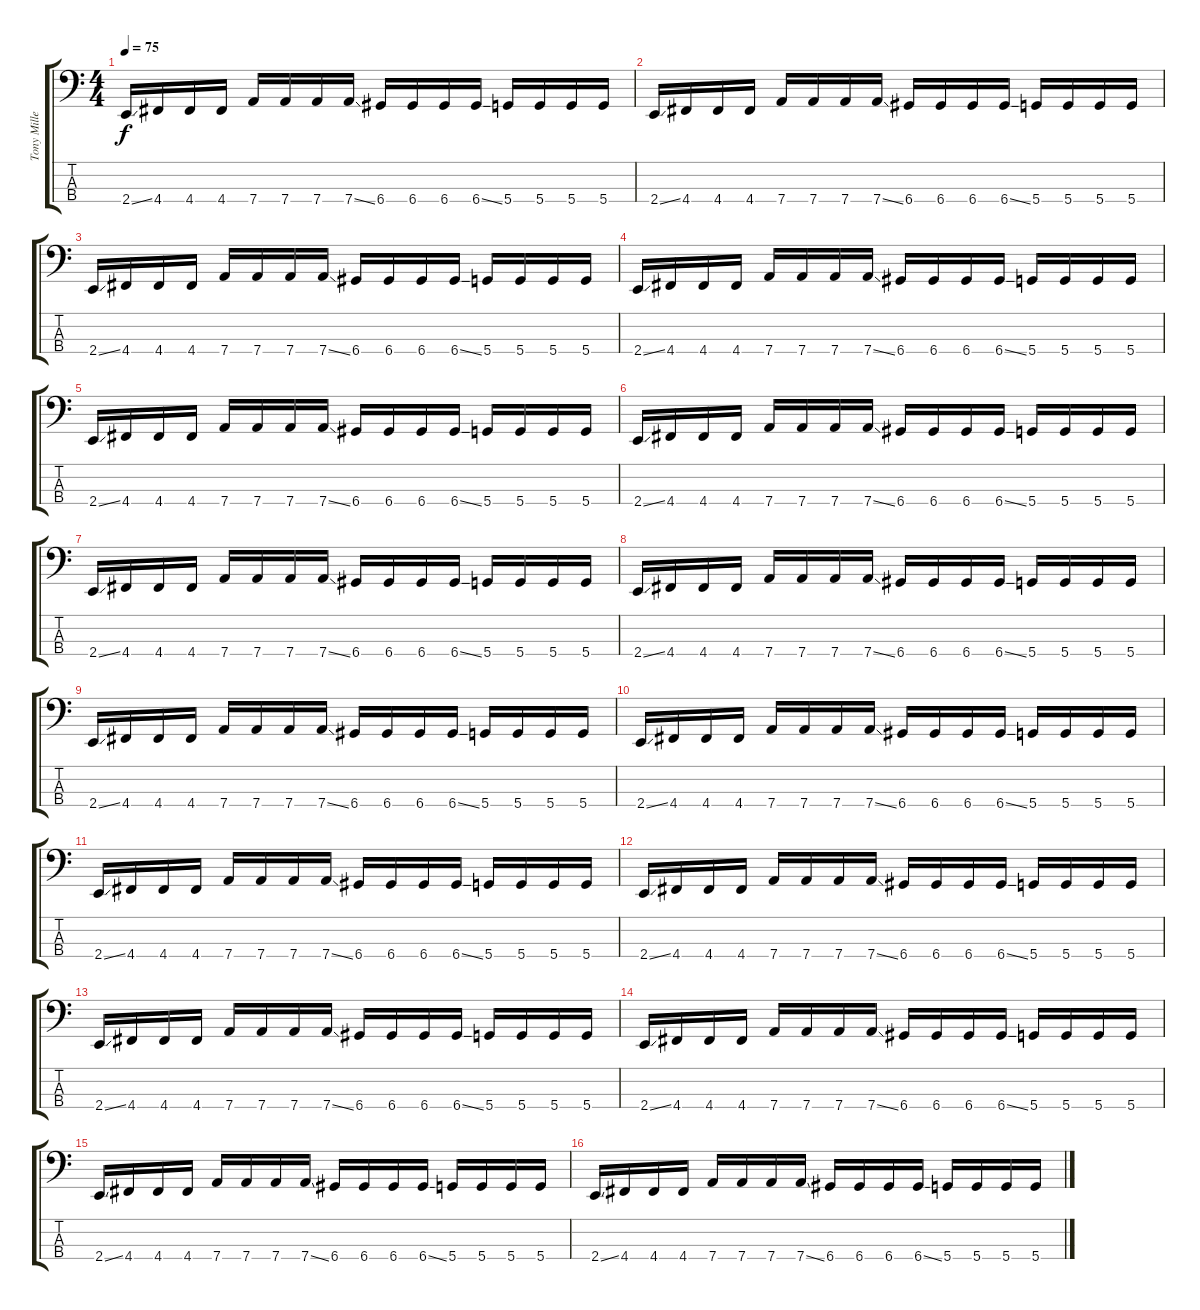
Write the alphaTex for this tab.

\track ("Tony Miller (Bass)" "Tony Mille") {instrument slapbass2}
\staff {score tabs}
\tuning (G2 D2 A1 D1) {hide}
\ts (4 4)
\tempo 75
\clef f4
\ks c
2.4{ss}.16{dy f} 4.4.16 4.4.16 4.4.16 7.4.16 7.4.16 7.4.16 7.4{ss}.16 6.4.16 6.4.16 6.4.16 6.4{ss}.16 5.4.16 5.4.16 5.4.16 5.4.16 |
2.4{ss}.16 4.4.16 4.4.16 4.4.16 7.4.16 7.4.16 7.4.16 7.4{ss}.16 6.4.16 6.4.16 6.4.16 6.4{ss}.16 5.4.16 5.4.16 5.4.16 5.4.16 |
2.4{ss}.16 4.4.16 4.4.16 4.4.16 7.4.16 7.4.16 7.4.16 7.4{ss}.16 6.4.16 6.4.16 6.4.16 6.4{ss}.16 5.4.16 5.4.16 5.4.16 5.4.16 |
2.4{ss}.16 4.4.16 4.4.16 4.4.16 7.4.16 7.4.16 7.4.16 7.4{ss}.16 6.4.16 6.4.16 6.4.16 6.4{ss}.16 5.4.16 5.4.16 5.4.16 5.4.16 |
2.4{ss}.16 4.4.16 4.4.16 4.4.16 7.4.16 7.4.16 7.4.16 7.4{ss}.16 6.4.16 6.4.16 6.4.16 6.4{ss}.16 5.4.16 5.4.16 5.4.16 5.4.16 |
2.4{ss}.16 4.4.16 4.4.16 4.4.16 7.4.16 7.4.16 7.4.16 7.4{ss}.16 6.4.16 6.4.16 6.4.16 6.4{ss}.16 5.4.16 5.4.16 5.4.16 5.4.16 |
2.4{ss}.16 4.4.16 4.4.16 4.4.16 7.4.16 7.4.16 7.4.16 7.4{ss}.16 6.4.16 6.4.16 6.4.16 6.4{ss}.16 5.4.16 5.4.16 5.4.16 5.4.16 |
2.4{ss}.16 4.4.16 4.4.16 4.4.16 7.4.16 7.4.16 7.4.16 7.4{ss}.16 6.4.16 6.4.16 6.4.16 6.4{ss}.16 5.4.16 5.4.16 5.4.16 5.4.16 |
2.4{ss}.16 4.4.16 4.4.16 4.4.16 7.4.16 7.4.16 7.4.16 7.4{ss}.16 6.4.16 6.4.16 6.4.16 6.4{ss}.16 5.4.16 5.4.16 5.4.16 5.4.16 |
2.4{ss}.16 4.4.16 4.4.16 4.4.16 7.4.16 7.4.16 7.4.16 7.4{ss}.16 6.4.16 6.4.16 6.4.16 6.4{ss}.16 5.4.16 5.4.16 5.4.16 5.4.16 |
2.4{ss}.16 4.4.16 4.4.16 4.4.16 7.4.16 7.4.16 7.4.16 7.4{ss}.16 6.4.16 6.4.16 6.4.16 6.4{ss}.16 5.4.16 5.4.16 5.4.16 5.4.16 |
2.4{ss}.16 4.4.16 4.4.16 4.4.16 7.4.16 7.4.16 7.4.16 7.4{ss}.16 6.4.16 6.4.16 6.4.16 6.4{ss}.16 5.4.16 5.4.16 5.4.16 5.4.16 |
2.4{ss}.16 4.4.16 4.4.16 4.4.16 7.4.16 7.4.16 7.4.16 7.4{ss}.16 6.4.16 6.4.16 6.4.16 6.4{ss}.16 5.4.16 5.4.16 5.4.16 5.4.16 |
2.4{ss}.16 4.4.16 4.4.16 4.4.16 7.4.16 7.4.16 7.4.16 7.4{ss}.16 6.4.16 6.4.16 6.4.16 6.4{ss}.16 5.4.16 5.4.16 5.4.16 5.4.16 |
2.4{ss}.16 4.4.16 4.4.16 4.4.16 7.4.16 7.4.16 7.4.16 7.4{ss}.16 6.4.16 6.4.16 6.4.16 6.4{ss}.16 5.4.16 5.4.16 5.4.16 5.4.16 |
2.4{ss}.16 4.4.16 4.4.16 4.4.16 7.4.16 7.4.16 7.4.16 7.4{ss}.16 6.4.16 6.4.16 6.4.16 6.4{ss}.16 5.4.16 5.4.16 5.4.16 5.4.16
